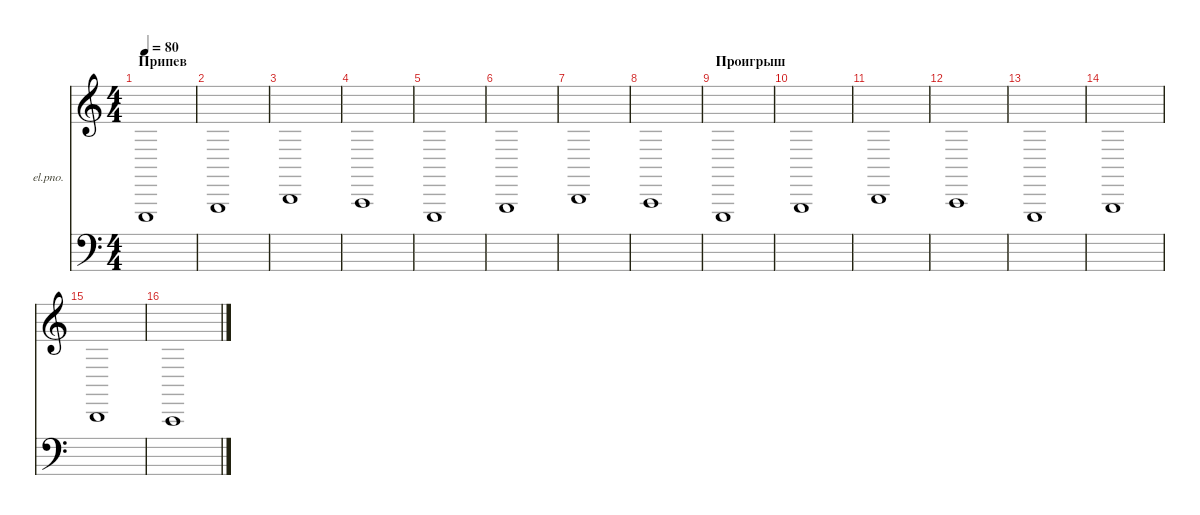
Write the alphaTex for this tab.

\defaultSystemsLayout 4
\hideDynamics
\bracketExtendMode nobrackets
\firstSystemTrackNameOrientation horizontal
\otherSystemsTrackNameOrientation horizontal
\track ("Electric Piano" "el.pno.") {instrument electricpiano1}
\staff {score}
\tuning (E4 B3 G3 D3 A2 E2)
\ts (4 4)
\section ("" "Припев")
\tempo 80
\clef g2
\ks c
-12.6.1{dy mf beam Up} |
-9.6.1{beam Up} |
-5.6.1{beam Up} |
-7.6.1{beam Up} |
-12.6.1{beam Up} |
-9.6.1{beam Up} |
-5.6.1{beam Up} |
-7.6.1{beam Up} |
\section ("" "Проигрыш")
-12.6.1{beam Up} |
-9.6.1{beam Up} |
-5.6.1{beam Up} |
-7.6.1{beam Up} |
-12.6.1{beam Up} |
-9.6.1{beam Up} |
-5.6.1{beam Up} |
-7.6.1{beam Up}
\staff {score}
\tuning (G2 D2 A1 E1 B0)
\clef f4
\ottava regular
\simile none
\ks c
|
|
|
|
|
|
|
|
|
|
|
|
|
|
|
